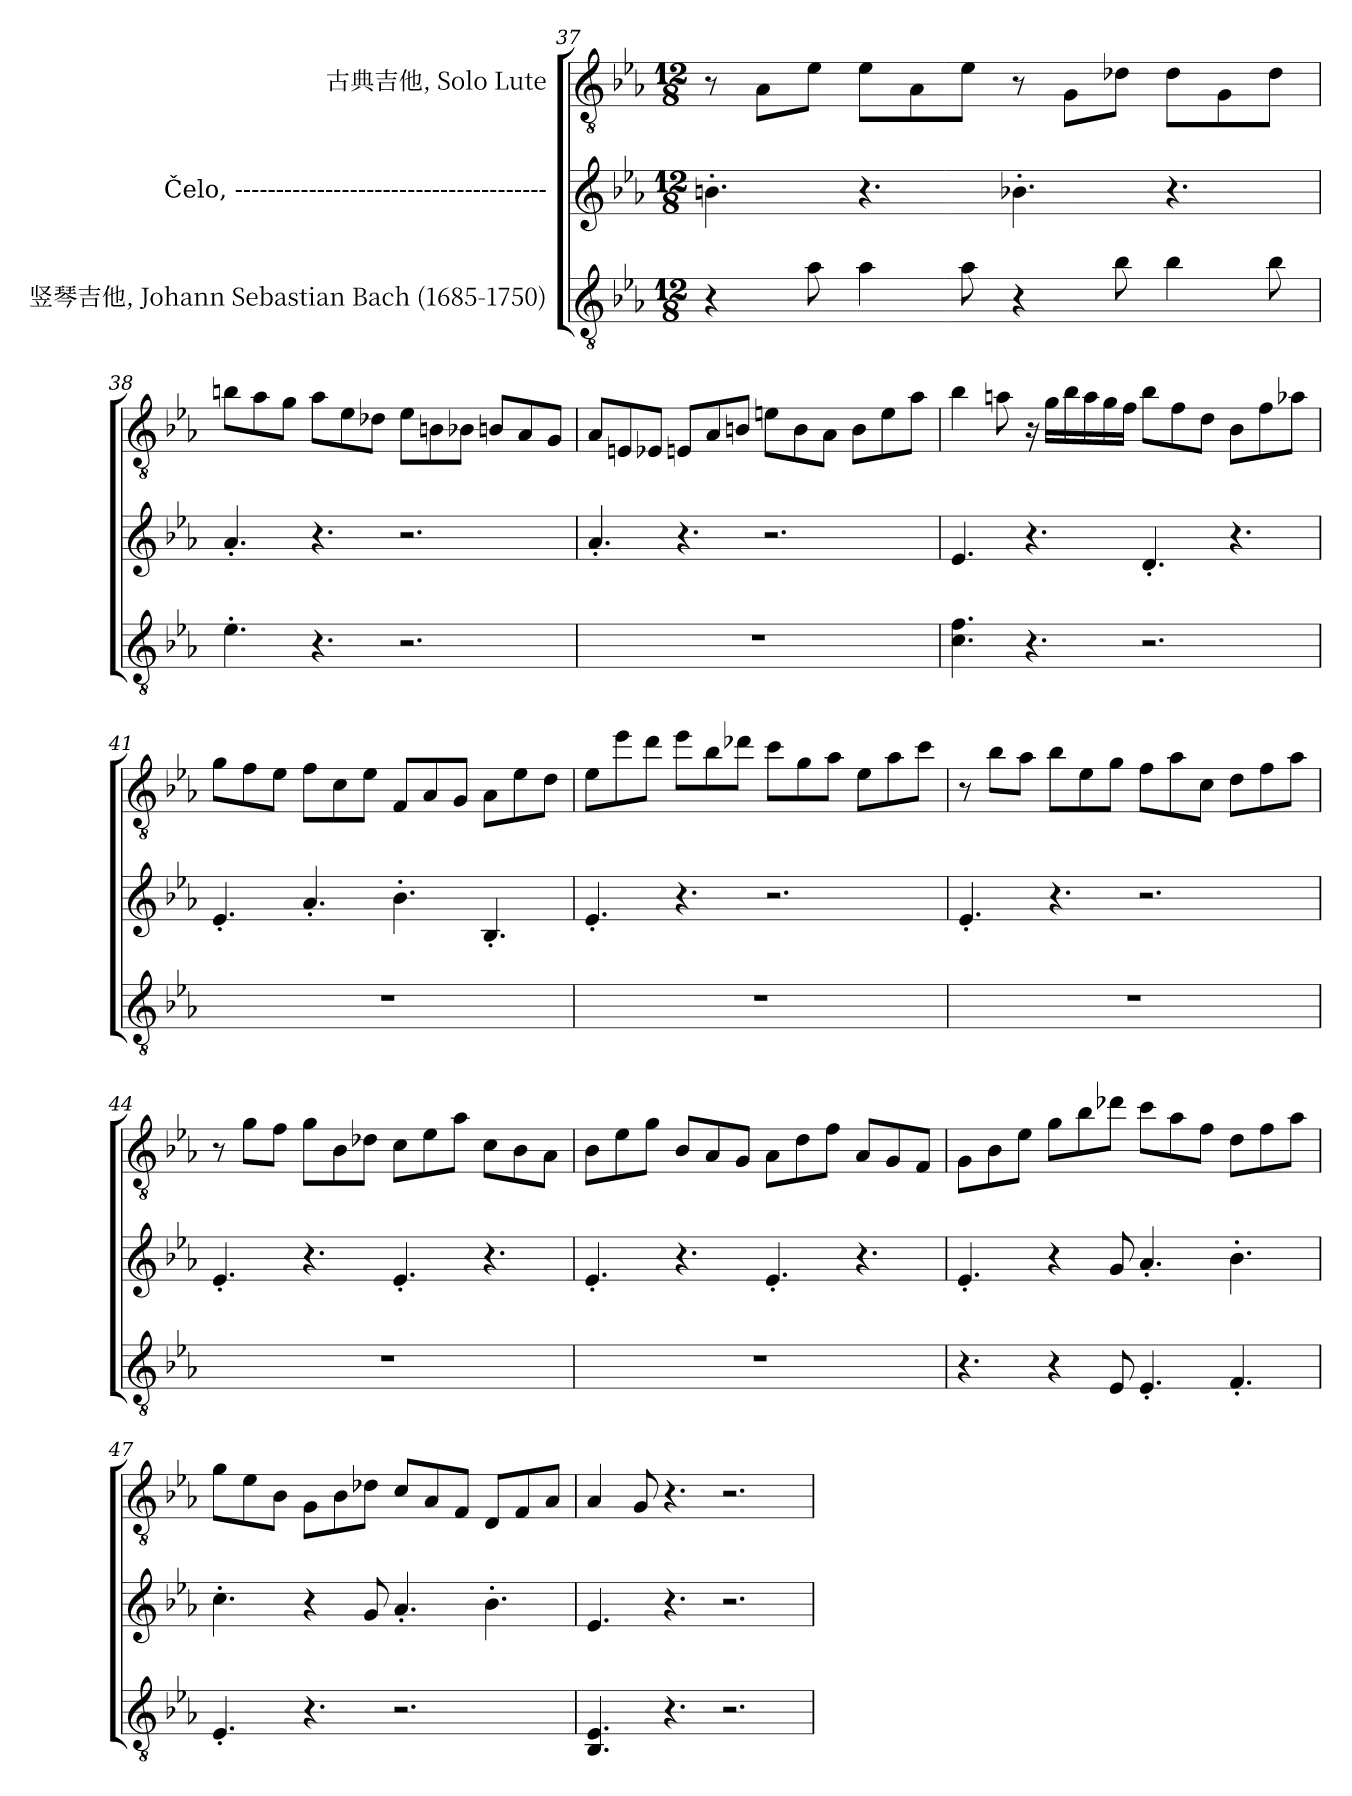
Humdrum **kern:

**kern	**kern	**kern
*part3	*part2	*part1
*staff3	*staff2	*staff1
*I"竖琴吉他, Johann Sebastian Bach   (1685-1750)	*I"Čelo, --------------------------------------	*I"古典吉他, Solo Lute
*clefGv2	*clefG2	*clefGv2
*	*ITrd14c24	*
*k[b-e-a-]	*k[b-e-a-]	*k[b-e-a-]
*M12/8	*M12/8	*M12/8
=37	=37	=37
4r	4.BBn'\	8r
.	.	8A-\L
8a-\	.	8e-\J
4a-\	4.r	8e-\L
.	.	8A-\
8a-\	.	8e-\J
4r	4.BB-X'\	8r
.	.	8G\L
8b-\	.	8d-X\J
4b-\	4.r	8d-\L
.	.	8G\
8b-\	.	8d-\J
=38	=38	=38
4.e-'\	4.AA-'/	8bn\L
.	.	8a-\
.	.	8g\J
4.r	4.r	8a-\L
.	.	8e-\
.	.	8d-X\J
2.r	2.r	8e-\L
.	.	8Bn\
.	.	8B-X\J
.	.	8Bn/L
.	.	8A-/
.	.	8G/J
!!LO:LB:g=z
=39	=39	=39
1.r	4.AA-'/	8A-/L
.	.	8En/
.	.	8E-X/J
.	4.r	8En/L
.	.	8A-/
.	.	8Bn/J
.	2.r	8en\L
.	.	8B\
.	.	8A-\J
.	.	8B\L
.	.	8e\
.	.	8a-\J
=40	=40	=40
4.c\ 4.f\	4.EE-/	4b-\
*	*	*MM30
.	.	8an\
4.r	4.r	16r
.	.	16g\LL
.	.	16b-\
*	*	*MM95
.	.	16a\
.	.	16g\
*	*	*MM105
.	.	16f\JJ
2.r	4.DD'/	8b-\L
.	.	8f\
.	.	8d\J
.	4.r	8B-\L
.	.	8f\
.	.	8a-X\J
!!LO:LB:g=z
=41	=41	=41
1.r	4.EE-'/	8g\L
.	.	8f\
.	.	8e-\J
.	4.AA-'/	8f\L
.	.	8c\
.	.	8e-\J
.	4.BB-'\	8F/L
.	.	8A-/
.	.	8G/J
.	4.BBB-'/	8A-\L
.	.	8e-\
.	.	8d\J
=42	=42	=42
1.r	4.EE-'/	8e-\L
.	.	8ee-\
.	.	8dd\J
.	4.r	8ee-\L
.	.	8b-\
.	.	8dd-X\J
.	2.r	8cc\L
.	.	8g\
.	.	8a-\J
.	.	8e-\L
.	.	8a-\
.	.	8cc\J
=43	=43	=43
1.r	4.EE-'/	8r
.	.	8b-\L
.	.	8a-\J
.	4.r	8b-\L
.	.	8e-\
.	.	8g\J
.	2.r	8f\L
.	.	8a-\
.	.	8c\J
.	.	8d\L
.	.	8f\
.	.	8a-\J
!!LO:PB:g=z
=44	=44	=44
1.r	4.EE-'/	8r
.	.	8g\L
.	.	8f\J
.	4.r	8g\L
.	.	8B-\
.	.	8d-X\J
.	4.EE-'/	8c\L
.	.	8e-\
.	.	8a-\J
.	4.r	8c\L
.	.	8B-\
.	.	8A-\J
=45	=45	=45
1.r	4.EE-'/	8B-\L
.	.	8e-\
.	.	8g\J
.	4.r	8B-/L
.	.	8A-/
.	.	8G/J
.	4.EE-'/	8A-\L
.	.	8d\
.	.	8f\J
.	4.r	8A-/L
.	.	8G/
.	.	8F/J
=46	=46	=46
4.r	4.EE-'/	8G\L
.	.	8B-\
.	.	8e-\J
4r	4r	8g\L
.	.	8b-\
8E-/	8GG/	8dd-X\J
4.E-'/	4.AA-'/	8cc\L
.	.	8a-\
.	.	8f\J
4.F'/	4.BB-'\	8d\L
.	.	8f\
.	.	8a-\J
!!LO:LB:g=z
=47	=47	=47
4.E-'/	4.C'\	8g\L
.	.	8e-\
.	.	8B-\J
4.r	4r	8G\L
.	.	8B-\
.	8GG/	8d-X\J
2.r	4.AA-'/	8c/L
.	.	8A-/
.	.	8F/J
.	4.BB-'\	8D/L
.	.	8F/
.	.	8A-/J
=48	=48	=48
4.BB-/ 4.E-/	4.EE-/	4A-/
*	*	*MM56
.	.	8G/
4.r	4.r	4.r
2.r	2.r	2.r
=	=	=
*-	*-	*-
